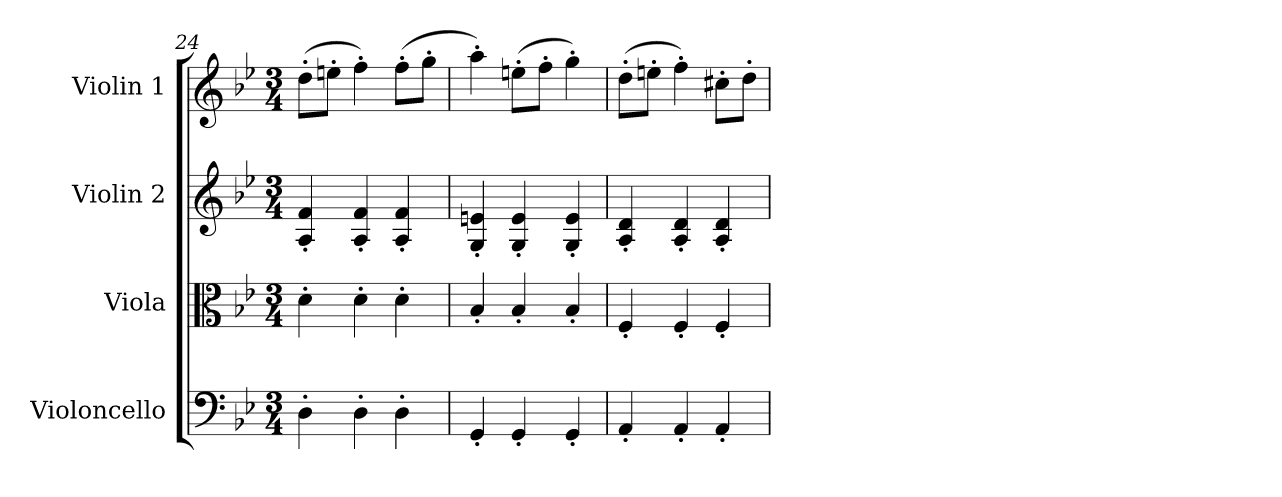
**kern	**kern	**kern	**kern
*part4	*part3	*part2	*part1
*staff4	*staff3	*staff2	*staff1
*I"Violoncello	*I"Viola	*I"Violin 2	*I"Violin 1
*I'Vc	*I'Vla	*I'Vln	*I'Vln
*clefF4	*clefC3	*clefG2	*clefG2
*k[b-e-]	*k[b-e-]	*k[b-e-]	*k[b-e-]
*M3/4	*M3/4	*M3/4	*M3/4
=24	=24	=24	=24
4D'\	4d'\	4A/' 4f/'	(8dd'\L
.	.	.	8een'\J
4D'\	4d'\	4A/' 4f/'	4ff'\)
4D'\	4d'\	4A/' 4f/'	(8ff'\L
.	.	.	8gg'\J
=25	=25	=25	=25
4GG'/	4B-'/	4G/' 4en/'	4aa'\)
4GG'/	4B-'/	4G/' 4e/'	(8een'\L
.	.	.	8ff'\J
4GG'/	4B-'/	4G/' 4e/'	4gg'\)
=26	=26	=26	=26
4AA'/	4F'/	4A/' 4d/'	(8dd'\L
.	.	.	8een'\J
4AA'/	4F'/	4A/' 4d/'	4ff'\)
4AA'/	4F'/	4A/' 4d/'	8cc#X'\L
.	.	.	8dd'\J
=	=	=	=
*-	*-	*-	*-
